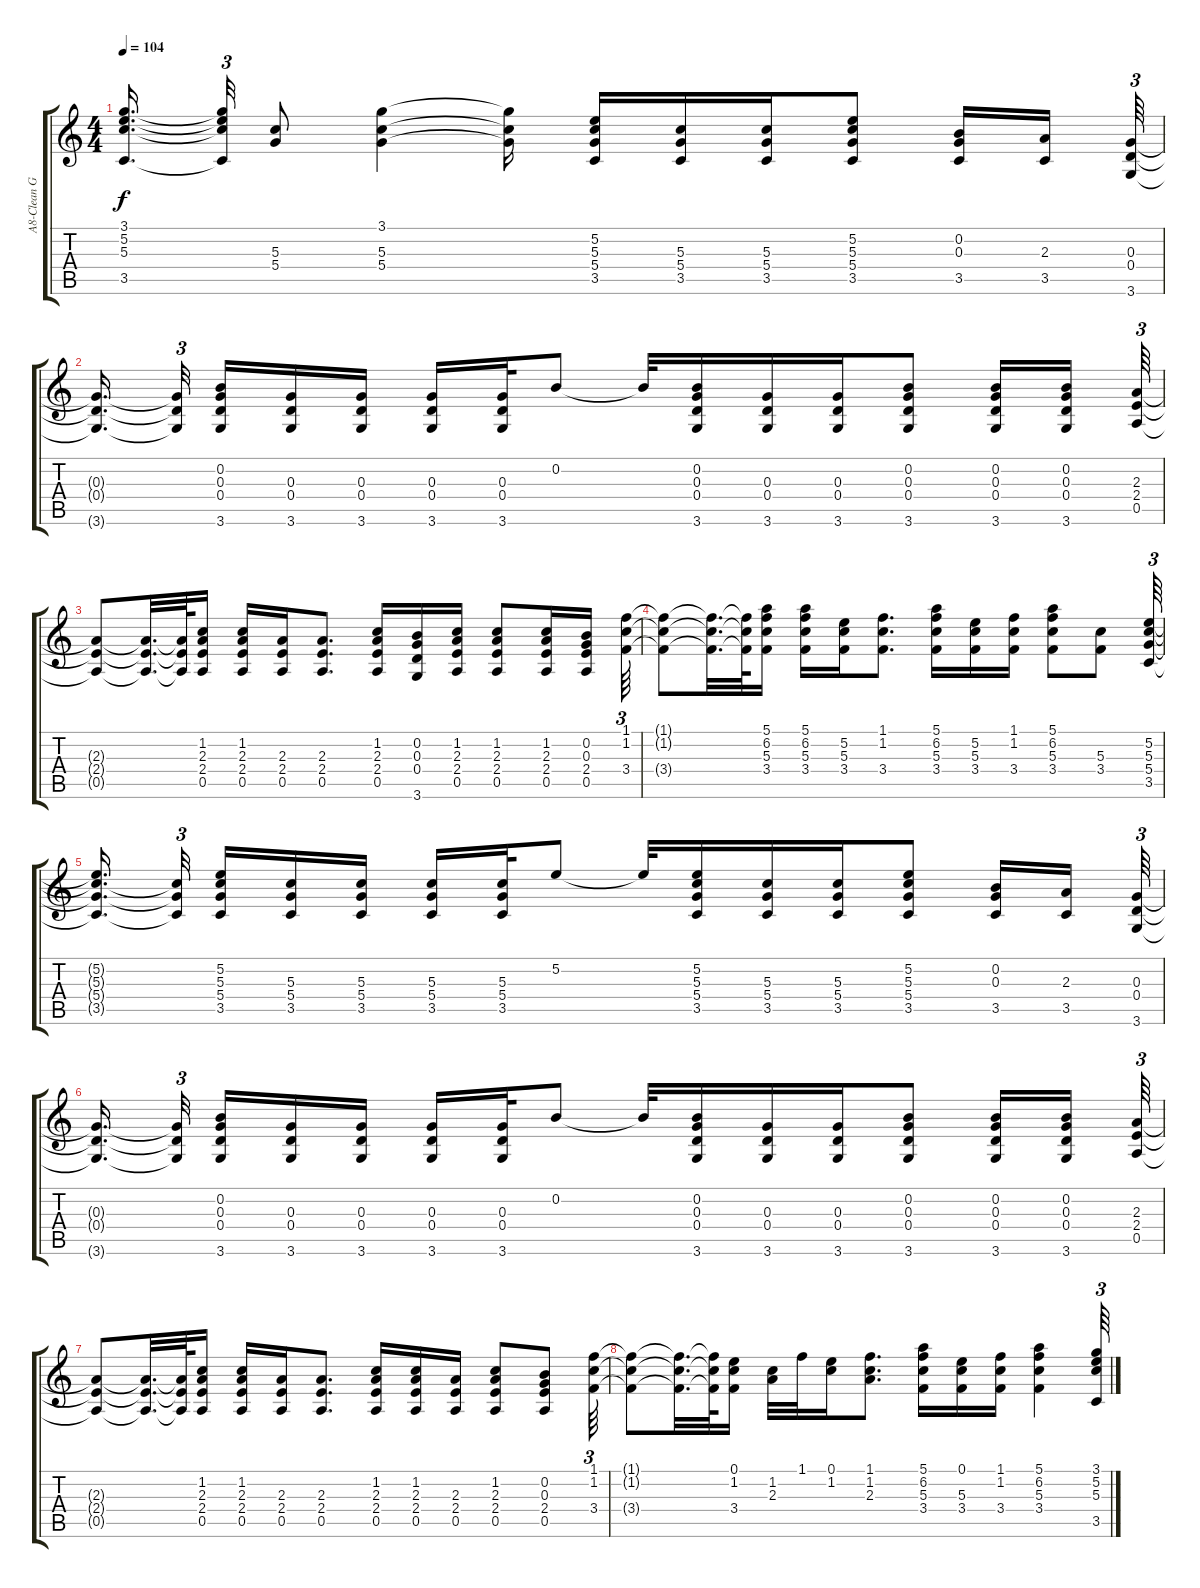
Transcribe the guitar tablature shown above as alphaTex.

\track ("A8-Clean Gt.   " "A8-Clean G") {instrument electricguitarclean}
\staff {score tabs}
\tuning (E4 B3 G3 D3 A2 E2) {hide}
\ts (4 4)
\tempo 104
\clef g2
\ks c
(3.1{t} 5.2{t} 5.3{t} 3.5{t}).16{d dy f} (3.1{t} 5.2{t} 5.3{t} 3.5{t}).32{tu (3 2)} (5.3 5.4).8 (3.1 5.3 5.4).4 (3.1{t} 5.3{t} 5.4{t}).16 (5.2 5.3 5.4 3.5).16 (5.3 5.4 3.5).16 (5.3 5.4 3.5).16 (5.2 5.3 5.4 3.5).8 (0.2 0.3 3.5).16 (2.3 3.5).16 (0.3 0.4 3.6).64{tu (3 2)} |
(0.3{t} 0.4{t} 3.6{t}).16{d} (0.3{t} 0.4{t} 3.6{t}).32{tu (3 2)} (0.2 0.3 0.4 3.6).16 (0.3 0.4 3.6).16 (0.3 0.4 3.6).16 (0.3 0.4 3.6).16 (0.3 0.4 3.6).32 0.2.8 0.2{t}.32 (0.2 0.3 0.4 3.6).16 (0.3 0.4 3.6).16 (0.3 0.4 3.6).16 (0.2 0.3 0.4 3.6).8 (0.2 0.3 0.4 3.6).16 (0.2 0.3 0.4 3.6).16 (2.3 2.4 0.5).64{tu (3 2)} |
(2.3{t} 2.4{t} 0.5{t}).8 (2.3{t} 2.4{t} 0.5{t}).32{d} (2.3{t} 2.4{t} 0.5{t}).64 (1.2 2.3 2.4 0.5).16 (1.2 2.3 2.4 0.5).16 (2.3 2.4 0.5).16 (2.3 2.4 0.5).8{d} (1.2 2.3 2.4 0.5).16 (0.2 0.3 0.4 3.6).16 (1.2 2.3 2.4 0.5).16 (1.2 2.3 2.4 0.5).8 (1.2 2.3 2.4 0.5).16 (0.2 0.3 2.4 0.5).16 (1.1 1.2 3.4).64{tu (3 2)} |
(1.1{t} 1.2{t} 3.4{t}).8 (1.1{t} 1.2{t} 3.4{t}).32{d} (1.1{t} 1.2{t} 3.4{t}).64 (5.1 6.2 5.3 3.4).16 (5.1 6.2 5.3 3.4).16 (5.2 5.3 3.4).16 (1.1 1.2 3.4).8{d} (5.1 6.2 5.3 3.4).16 (5.2 5.3 3.4).16 (1.1 1.2 3.4).16 (5.1 6.2 5.3 3.4).8 (5.3 3.4).8 (5.2 5.3 5.4 3.5).64{tu (3 2)} |
(5.2{t} 5.3{t} 5.4{t} 3.5{t}).16{d} (5.3{t} 5.4{t} 3.5{t}).32{tu (3 2)} (5.2 5.3 5.4 3.5).16 (5.3 5.4 3.5).16 (5.3 5.4 3.5).16 (5.3 5.4 3.5).16 (5.3 5.4 3.5).32 5.2.8 5.2{t}.32 (5.2 5.3 5.4 3.5).16 (5.3 5.4 3.5).16 (5.3 5.4 3.5).16 (5.2 5.3 5.4 3.5).8 (0.2 0.3 3.5).16 (2.3 3.5).16 (0.3 0.4 3.6).64{tu (3 2)} |
(0.3{t} 0.4{t} 3.6{t}).16{d} (0.3{t} 0.4{t} 3.6{t}).32{tu (3 2)} (0.2 0.3 0.4 3.6).16 (0.3 0.4 3.6).16 (0.3 0.4 3.6).16 (0.3 0.4 3.6).16 (0.3 0.4 3.6).32 0.2.8 0.2{t}.32 (0.2 0.3 0.4 3.6).16 (0.3 0.4 3.6).16 (0.3 0.4 3.6).16 (0.2 0.3 0.4 3.6).8 (0.2 0.3 0.4 3.6).16 (0.2 0.3 0.4 3.6).16 (2.3 2.4 0.5).64{tu (3 2)} |
(2.3{t} 2.4{t} 0.5{t}).8 (2.3{t} 2.4{t} 0.5{t}).32{d} (2.3{t} 2.4{t} 0.5{t}).64 (1.2 2.3 2.4 0.5).16 (1.2 2.3 2.4 0.5).16 (2.3 2.4 0.5).16 (2.3 2.4 0.5).8{d} (1.2 2.3 2.4 0.5).16 (1.2 2.3 2.4 0.5).16 (2.3 2.4 0.5).16 (1.2 2.3 2.4 0.5).8 (0.2 0.3 2.4 0.5).8 (1.1 1.2 3.4).64{tu (3 2)} |
(1.1{t} 1.2{t} 3.4{t}).8 (1.1{t} 1.2{t} 3.4{t}).32{d} (1.1{t} 1.2{t} 3.4{t}).64 (0.1 1.2 3.4).16 (1.2 2.3).32 1.1.32 (0.1 1.2).16 (1.1 1.2 2.3).8{d} (5.1 6.2 5.3 3.4).16 (0.1 5.3 3.4).16 (1.1 1.2 3.4).16 (5.1 6.2 5.3 3.4).4 (3.1 5.2 5.3 3.5).64{tu (3 2)}
